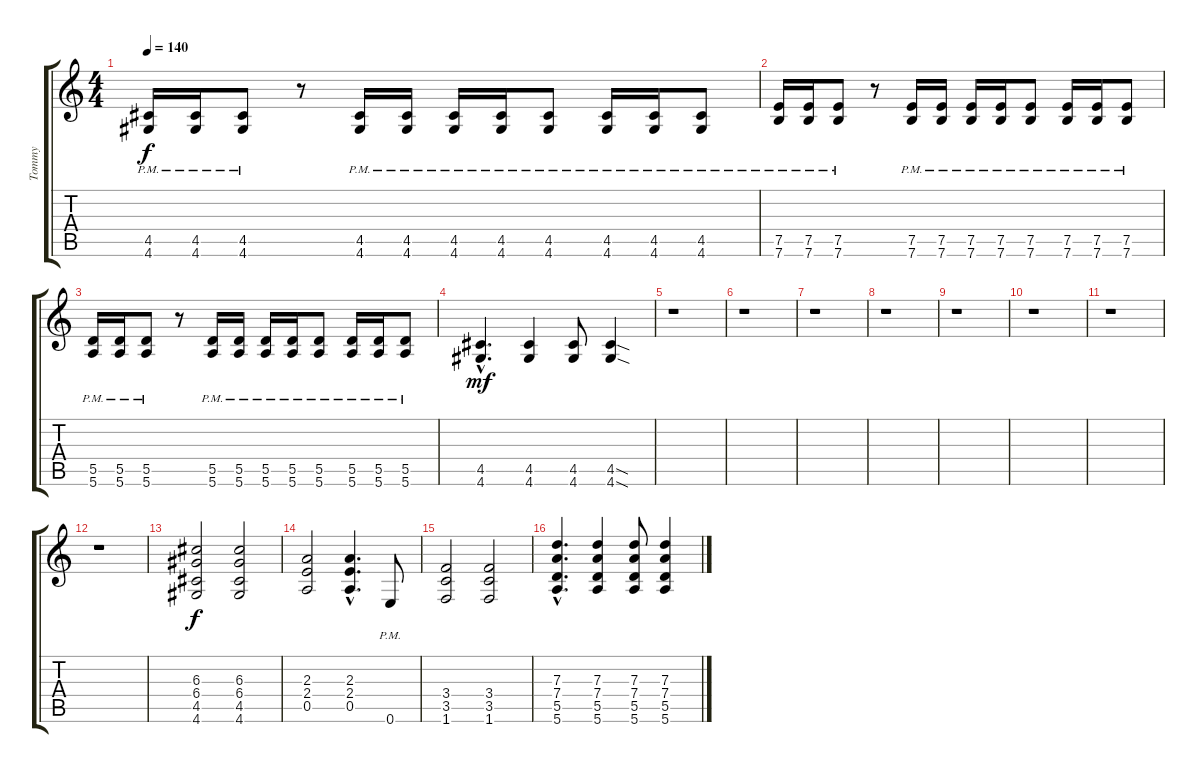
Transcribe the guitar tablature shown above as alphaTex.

\track ("Tommy" "Tommy") {instrument distortionguitar}
\staff {score tabs}
\tuning (E4 B3 G3 D3 A2 E2) {hide}
\ts (4 4)
\tempo 140
\clef g2
\ks c
(4.5{pm} 4.6{pm}).16{dy f} (4.5{pm} 4.6{pm}).16 (4.5{pm} 4.6{pm}).8 r.8 (4.5{pm} 4.6{pm}).16 (4.5{pm} 4.6{pm}).16 (4.5{pm} 4.6{pm}).16 (4.5{pm} 4.6{pm}).16 (4.5{pm} 4.6{pm}).8 (4.5{pm} 4.6{pm}).16 (4.5{pm} 4.6{pm}).16 (4.5{pm} 4.6{pm}).8 |
(7.5{pm} 7.6{pm}).16 (7.5{pm} 7.6{pm}).16 (7.5{pm} 7.6{pm}).8 r.8 (7.5{pm} 7.6{pm}).16 (7.5{pm} 7.6{pm}).16 (7.5{pm} 7.6{pm}).16 (7.5{pm} 7.6{pm}).16 (7.5{pm} 7.6{pm}).8 (7.5{pm} 7.6{pm}).16 (7.5{pm} 7.6{pm}).16 (7.5{pm} 7.6{pm}).8 |
(5.5{pm} 5.6{pm}).16 (5.5{pm} 5.6{pm}).16 (5.5{pm} 5.6{pm}).8 r.8 (5.5{pm} 5.6{pm}).16 (5.5{pm} 5.6{pm}).16 (5.5{pm} 5.6{pm}).16 (5.5{pm} 5.6{pm}).16 (5.5{pm} 5.6{pm}).8 (5.5{pm} 5.6{pm}).16 (5.5 5.6{pm}).16 (5.5{pm} 5.6{pm}).8 |
(4.5{hac} 4.6{hac}).4{d dy mf} (4.5 4.6).4 (4.5 4.6).8 (4.5{sod} 4.6{sod}).4 |
r.1 |
r.1 |
r.1 |
r.1 |
r.1 |
r.1 |
r.1 |
r.1 |
(6.3 6.4 4.5 4.6).2{dy f} (6.3 6.4 4.5 4.6).2 |
(2.3 2.4 0.5).2 (2.3{hac} 2.4{hac} 0.5{hac}).4{d} 0.6{pm}.8 |
(3.4 3.5 1.6).2 (3.4 3.5 1.6).2 |
(7.3{hac} 7.4{hac} 5.5{hac} 5.6{hac}).4{d} (7.3 7.4 5.5 5.6).4 (7.3 7.4 5.5 5.6).8 (7.3 7.4 5.5 5.6).4
